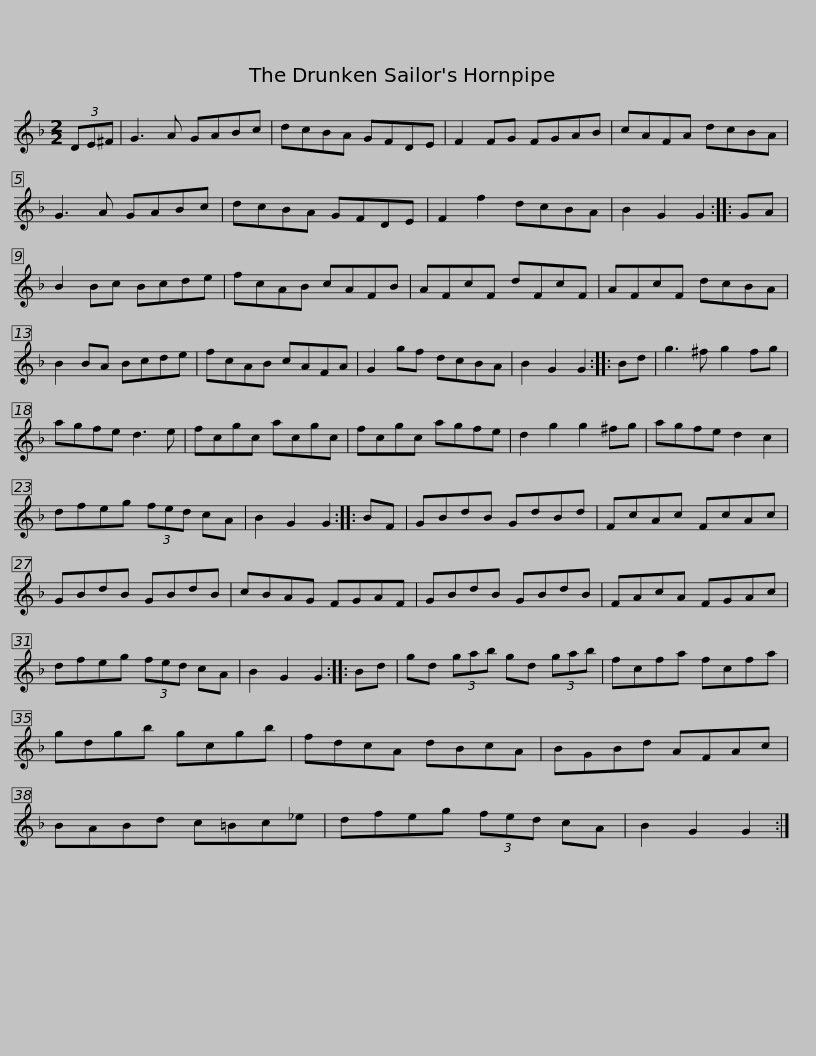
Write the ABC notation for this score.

X:1
L:1/8
M:2/2
I:linebreak $
K:F
V:1 treble
V:1
 (3DE^F | G3 A GABc | dcBA GFDE | F2 FG FGAB | cAFA dcBA | %5
 G3 A GABc |$ dcBA GFDE | F2 f2 dcBA | B2 G2 G2 :: GA | %10
 B2 Bc Bcde | fcAB cAFB | AFcF dFcF |$ AFcF dcBA | B2 BA Bcde | %15
 fcAB cAFA | G2 gf dcBA | B2 G2 G2 :: Bd | g3 ^f g2 fg |$ %20
 agfe d3 e | fcgc acgc | fcgc agfe | d2 g2 g2 ^fg | agfe d2 c2 | %25
 dfeg (3fed cA |$ B2 G2 G2 :: BF | GBdB GdBd | FcAc FcAc | %30
 GBdB GBdB | cBAG FGAF |$ GBdB GBdB | FAcA FGAc | dfeg (3fed cA | %35
 B2 G2 G2 :: Bd | gd (3gab gd (3gab |$ fcfa fcfa | gdgb gcgb | %40
 fdcA dBcA | BGBd AFAc | BABd c=Bc_e |$ dfeg (3fed cA | B2 G2 G2 :| %45
